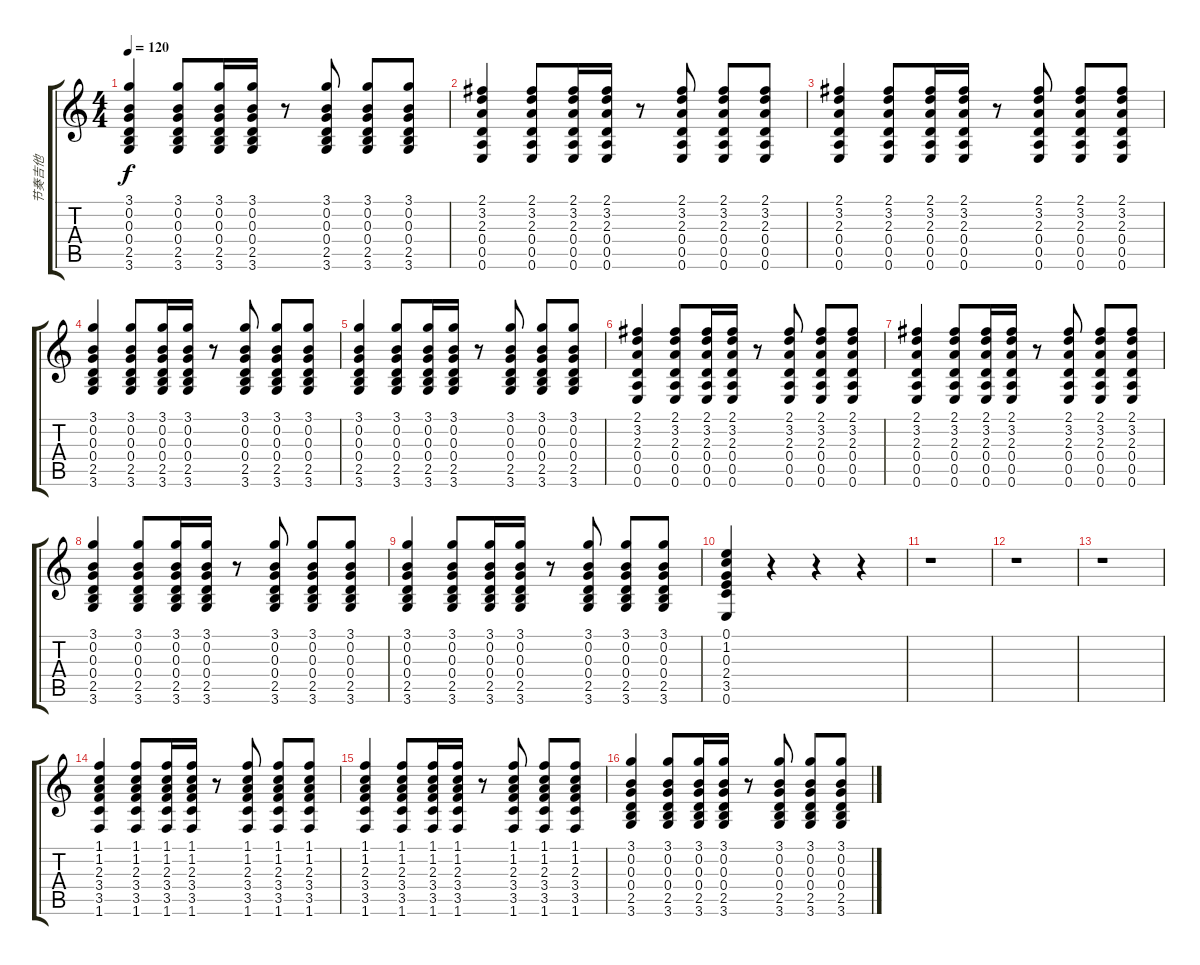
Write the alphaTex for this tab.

\track ("节奏吉他" "节奏吉他") {instrument acousticguitarsteel}
\staff {score tabs}
\tuning (E4 B3 G3 D3 A2 E2) {hide}
\ts (4 4)
\tempo 120
\clef g2
\ks c
(3.1 0.2 0.3 0.4 2.5 3.6).4{dy f} (3.1 0.2 0.3 0.4 2.5 3.6).8 (3.1 0.2 0.3 0.4 2.5 3.6).16 (3.1 0.2 0.3 0.4 2.5 3.6).16 r.8 (3.1 0.2 0.3 0.4 2.5 3.6).8 (3.1 0.2 0.3 0.4 2.5 3.6).8 (3.1 0.2 0.3 0.4 2.5 3.6).8 |
(2.1 3.2 2.3 0.4 0.5 0.6).4 (2.1 3.2 2.3 0.4 0.5 0.6).8 (2.1 3.2 2.3 0.4 0.5 0.6).16 (2.1 3.2 2.3 0.4 0.5 0.6).16 r.8 (2.1 3.2 2.3 0.4 0.5 0.6).8 (2.1 3.2 2.3 0.4 0.5 0.6).8 (2.1 3.2 2.3 0.4 0.5 0.6).8 |
(2.1 3.2 2.3 0.4 0.5 0.6).4 (2.1 3.2 2.3 0.4 0.5 0.6).8 (2.1 3.2 2.3 0.4 0.5 0.6).16 (2.1 3.2 2.3 0.4 0.5 0.6).16 r.8 (2.1 3.2 2.3 0.4 0.5 0.6).8 (2.1 3.2 2.3 0.4 0.5 0.6).8 (2.1 3.2 2.3 0.4 0.5 0.6).8 |
(3.1 0.2 0.3 0.4 2.5 3.6).4 (3.1 0.2 0.3 0.4 2.5 3.6).8 (3.1 0.2 0.3 0.4 2.5 3.6).16 (3.1 0.2 0.3 0.4 2.5 3.6).16 r.8 (3.1 0.2 0.3 0.4 2.5 3.6).8 (3.1 0.2 0.3 0.4 2.5 3.6).8 (3.1 0.2 0.3 0.4 2.5 3.6).8 |
(3.1 0.2 0.3 0.4 2.5 3.6).4 (3.1 0.2 0.3 0.4 2.5 3.6).8 (3.1 0.2 0.3 0.4 2.5 3.6).16 (3.1 0.2 0.3 0.4 2.5 3.6).16 r.8 (3.1 0.2 0.3 0.4 2.5 3.6).8 (3.1 0.2 0.3 0.4 2.5 3.6).8 (3.1 0.2 0.3 0.4 2.5 3.6).8 |
(2.1 3.2 2.3 0.4 0.5 0.6).4 (2.1 3.2 2.3 0.4 0.5 0.6).8 (2.1 3.2 2.3 0.4 0.5 0.6).16 (2.1 3.2 2.3 0.4 0.5 0.6).16 r.8 (2.1 3.2 2.3 0.4 0.5 0.6).8 (2.1 3.2 2.3 0.4 0.5 0.6).8 (2.1 3.2 2.3 0.4 0.5 0.6).8 |
(2.1 3.2 2.3 0.4 0.5 0.6).4 (2.1 3.2 2.3 0.4 0.5 0.6).8 (2.1 3.2 2.3 0.4 0.5 0.6).16 (2.1 3.2 2.3 0.4 0.5 0.6).16 r.8 (2.1 3.2 2.3 0.4 0.5 0.6).8 (2.1 3.2 2.3 0.4 0.5 0.6).8 (2.1 3.2 2.3 0.4 0.5 0.6).8 |
(3.1 0.2 0.3 0.4 2.5 3.6).4 (3.1 0.2 0.3 0.4 2.5 3.6).8 (3.1 0.2 0.3 0.4 2.5 3.6).16 (3.1 0.2 0.3 0.4 2.5 3.6).16 r.8 (3.1 0.2 0.3 0.4 2.5 3.6).8 (3.1 0.2 0.3 0.4 2.5 3.6).8 (3.1 0.2 0.3 0.4 2.5 3.6).8 |
(3.1 0.2 0.3 0.4 2.5 3.6).4 (3.1 0.2 0.3 0.4 2.5 3.6).8 (3.1 0.2 0.3 0.4 2.5 3.6).16 (3.1 0.2 0.3 0.4 2.5 3.6).16 r.8 (3.1 0.2 0.3 0.4 2.5 3.6).8 (3.1 0.2 0.3 0.4 2.5 3.6).8 (3.1 0.2 0.3 0.4 2.5 3.6).8 |
(0.1 1.2 0.3 2.4 3.5 0.6).4 r.4 r.4 r.4 |
r.1 |
r.1 |
r.1 |
(1.1 1.2 2.3 3.4 3.5 1.6).4 (1.1 1.2 2.3 3.4 3.5 1.6).8 (1.1 1.2 2.3 3.4 3.5 1.6).16 (1.1 1.2 2.3 3.4 3.5 1.6).16 r.8 (1.1 1.2 2.3 3.4 3.5 1.6).8 (1.1 1.2 2.3 3.4 3.5 1.6).8 (1.1 1.2 2.3 3.4 3.5 1.6).8 |
(1.1 1.2 2.3 3.4 3.5 1.6).4 (1.1 1.2 2.3 3.4 3.5 1.6).8 (1.1 1.2 2.3 3.4 3.5 1.6).16 (1.1 1.2 2.3 3.4 3.5 1.6).16 r.8 (1.1 1.2 2.3 3.4 3.5 1.6).8 (1.1 1.2 2.3 3.4 3.5 1.6).8 (1.1 1.2 2.3 3.4 3.5 1.6).8 |
(3.1 0.2 0.3 0.4 2.5 3.6).4 (3.1 0.2 0.3 0.4 2.5 3.6).8 (3.1 0.2 0.3 0.4 2.5 3.6).16 (3.1 0.2 0.3 0.4 2.5 3.6).16 r.8 (3.1 0.2 0.3 0.4 2.5 3.6).8 (3.1 0.2 0.3 0.4 2.5 3.6).8 (3.1 0.2 0.3 0.4 2.5 3.6).8
